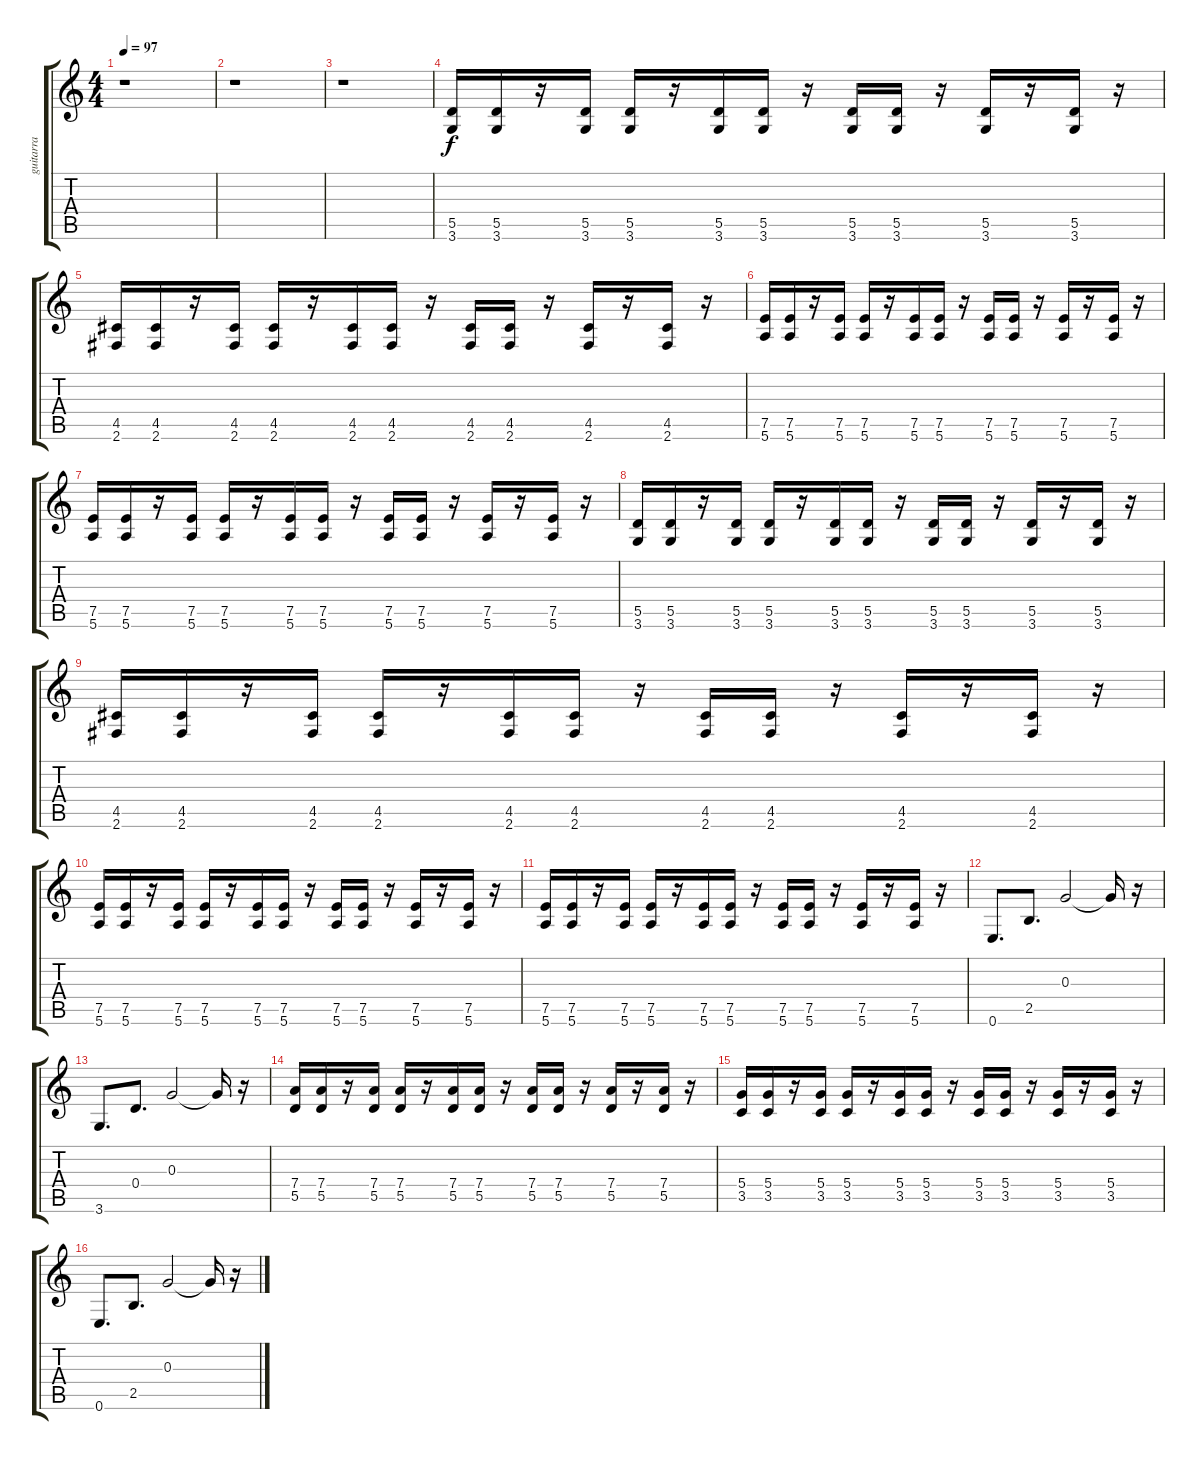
\track ("guitarra" "guitarra") {instrument overdrivenguitar}
\staff {score tabs}
\tuning (E4 B3 G3 D3 A2 E2) {hide}
\ts (4 4)
\tempo 97
\clef g2
\ks c
r.1{dy f} |
r.1 |
r.1 |
(5.5 3.6).16 (5.5 3.6).16 r.16 (5.5 3.6).16 (5.5 3.6).16 r.16 (5.5 3.6).16 (5.5 3.6).16 r.16 (5.5 3.6).16 (5.5 3.6).16 r.16 (5.5 3.6).16 r.16 (5.5 3.6).16 r.16 |
(4.5 2.6).16 (4.5 2.6).16 r.16 (4.5 2.6).16 (4.5 2.6).16 r.16 (4.5 2.6).16 (4.5 2.6).16 r.16 (4.5 2.6).16 (4.5 2.6).16 r.16 (4.5 2.6).16 r.16 (4.5 2.6).16 r.16 |
(7.5 5.6).16 (7.5 5.6).16 r.16 (7.5 5.6).16 (7.5 5.6).16 r.16 (7.5 5.6).16 (7.5 5.6).16 r.16 (7.5 5.6).16 (7.5 5.6).16 r.16 (7.5 5.6).16 r.16 (7.5 5.6).16 r.16 |
(7.5 5.6).16 (7.5 5.6).16 r.16 (7.5 5.6).16 (7.5 5.6).16 r.16 (7.5 5.6).16 (7.5 5.6).16 r.16 (7.5 5.6).16 (7.5 5.6).16 r.16 (7.5 5.6).16 r.16 (7.5 5.6).16 r.16 |
(5.5 3.6).16 (5.5 3.6).16 r.16 (5.5 3.6).16 (5.5 3.6).16 r.16 (5.5 3.6).16 (5.5 3.6).16 r.16 (5.5 3.6).16 (5.5 3.6).16 r.16 (5.5 3.6).16 r.16 (5.5 3.6).16 r.16 |
(4.5 2.6).16 (4.5 2.6).16 r.16 (4.5 2.6).16 (4.5 2.6).16 r.16 (4.5 2.6).16 (4.5 2.6).16 r.16 (4.5 2.6).16 (4.5 2.6).16 r.16 (4.5 2.6).16 r.16 (4.5 2.6).16 r.16 |
(7.5 5.6).16 (7.5 5.6).16 r.16 (7.5 5.6).16 (7.5 5.6).16 r.16 (7.5 5.6).16 (7.5 5.6).16 r.16 (7.5 5.6).16 (7.5 5.6).16 r.16 (7.5 5.6).16 r.16 (7.5 5.6).16 r.16 |
(7.5 5.6).16 (7.5 5.6).16 r.16 (7.5 5.6).16 (7.5 5.6).16 r.16 (7.5 5.6).16 (7.5 5.6).16 r.16 (7.5 5.6).16 (7.5 5.6).16 r.16 (7.5 5.6).16 r.16 (7.5 5.6).16 r.16 |
0.6.8{d} 2.5.8{d} 0.3.2 0.3{t}.16 r.16 |
3.6.8{d} 0.4.8{d} 0.3.2 0.3{t}.16 r.16 |
(7.4 5.5).16 (7.4 5.5).16 r.16 (7.4 5.5).16 (7.4 5.5).16 r.16 (7.4 5.5).16 (7.4 5.5).16 r.16 (7.4 5.5).16 (7.4 5.5).16 r.16 (7.4 5.5).16 r.16 (7.4 5.5).16 r.16 |
(5.4 3.5).16 (5.4 3.5).16 r.16 (5.4 3.5).16 (5.4 3.5).16 r.16 (5.4 3.5).16 (5.4 3.5).16 r.16 (5.4 3.5).16 (5.4 3.5).16 r.16 (5.4 3.5).16 r.16 (5.4 3.5).16 r.16 |
0.6.8{d} 2.5.8{d} 0.3.2 0.3{t}.16 r.16
